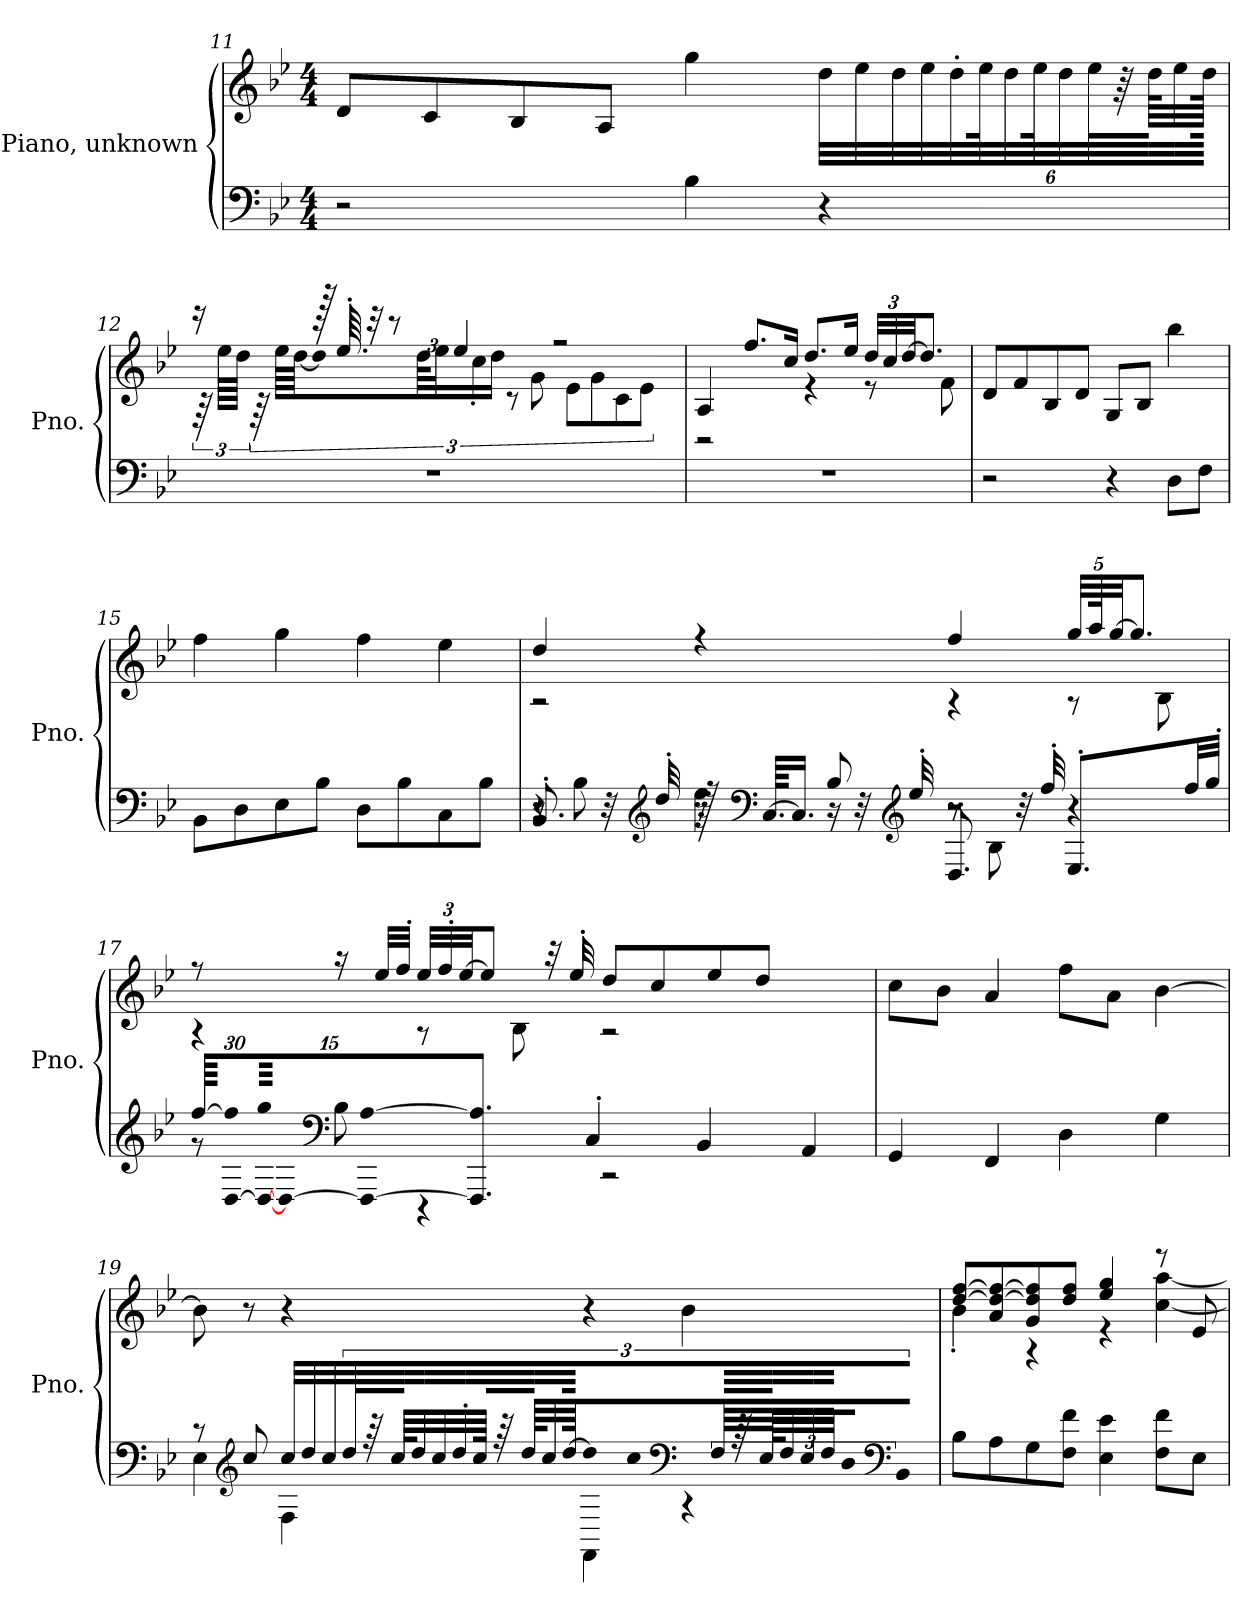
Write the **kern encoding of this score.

**kern	**kern
*part1	*part1
*staff2	*staff1
*I"Piano, unknown	*
*I'Pno.	*
!!LO:LB:g=z
*clefF4	*clefG2
*k[b-e-]	*k[b-e-]
*M4/4	*M4/4
=11	=11
2r	8d/L
.	8c/
.	8B-/
.	8A/J
4B-\	4gg\
4r	32dd\LLL
.	32ee-\
*	*Xbrackettup
.	48dd\
.	48ee-\
.	48dd'\
.	96ee-\K
.	48dd\
.	96ee-\K
.	48dd\
*	*brackettup
.	96ee-\JJJk
.	96r
.	96dd\KLLL
*	*Xbrackettup
.	48ee-\
.	96dd\JJJk
=12	=12
*	*^
*	*	*brackettup
1r	16r	96r
.	.	96ee-\LLLL
.	.	96dd\JJJJ
.	.	96r
.	.	96ee-\LLLL
.	.	[96dd\J
.	128r	32dd\]
.	64.ee-'/	.
*	*	*Xbrackettup
.	32r	96dd\K
.	.	48ee-\J
.	8r	16cc'\
.	.	16dd\JJ
.	4ee-/	8r
.	.	8g\
.	2r	8e-\L
.	.	8g\
.	.	8c\
.	.	8e-\J
!!LO:LB:g=z	!!
=13	=13	=13
1r	4A/	2r
.	8.ff/L	.
.	16cc/Jk	.
.	8.dd/L	4r
.	16ee-/Jk	.
.	48dd/LLL	8r
.	48cc/	.
.	[48dd/JJ	.
.	8.dd/J]	.
.	.	8f\
*	*v	*v
=14	=14
2r	8d/L
.	8f/
.	8B-/
.	8d/J
4r	8G/L
.	8B-/J
8D\L	4bb-\
8F\J	.
=15	=15
8BB-\L	4ff\
8D\	.
8E-\	4gg\
8B-\J	.
8D\L	4ff\
8B-\	.
8C\	4ee-\
8B-\J	.
!!LO:PB:g=z
=16	=16
*^	*^
*	*^	*	*
8.BB-'/	8r	4r	4dd/	2r
.	8B-\	.	.	.
32r	.	.	.	.
*clefG2	*	*	*	*
32dd'/	.	.	.	.
128r	4ee-\	8r	4r	.
*clefF4	*	*	*	*
[64.C/KKLL	.	.	.	.
16.C/JJ]	.	.	.	.
16r	.	8B-/	.	.
32r	.	.	.	.
*clefG2	*	*	*	*
32ee-'/	.	.	.	.
8.D'/	8r	2r	4ff/	4r
.	8B-\	.	.	.
32r	.	.	.	.
32ff'/	.	.	.	.
8.E-'/L	4r	.	40gg/LLL	8r
.	.	.	80aa/K	.
.	.	.	[40gg/JJ	.
.	.	.	8.gg/J]	.
.	.	.	.	8B-\
32ff/LL	.	.	.	.
32gg'/JJJ	.	.	.	.
*v	*v	*v	*	*
!!LO:LB:g=z	!!
=17	=17	=17
*Xbrackettup	*	*
!LO:N:vis=256	!	!
*^	*	*
[1920%17ff/LLLLL	8r	8r	4r
!LO:N:vis=256	!	!	!
[1920%17D/ 1920%17ff/]J	.	.	.
!LO:N:vis=64	!	!	!
960%17D/_ 960%17gg/	.	.	.
1920ryy	.	.	.
!LO:N:vis=256	!	!	!
1920%17D/K_	.	.	.
!LO:N:vis=64	!	!	!
960%17D/_ [960%17ff/JJJ	.	.	.
8.D/] 8.ff/]J	.	.	.
*clefF4	*	*	*
.	8B-\	16r	.
.	.	32ee-/LLL	.
.	.	32ff'/JJJ	.
4C'/	4r	48ee-/LLL	8r
.	.	48ff'/	.
.	.	[48ee-/JJ	.
.	.	8ee-/J]	.
.	.	.	8B-\
.	.	32r	.
.	.	32ee-'/	.
4BB-/	2r	8dd/L	2r
.	.	8cc/	.
4AA/	.	8ee-/	.
.	.	8dd/J	.
*v	*v	*	*
*	*v	*v
=18	=18
4GG/	8cc\L
.	8b-\J
4FF/	4a/
4D\	8ff\L
.	8a\J
4G\	[4b-\
!!LO:LB:g=z
=19	=19
*^	*
8r	4E-\	8b-\]
*clefG2	*	*
8cc/	.	8r
32cc/LLL	4F\	4r
32dd/	.	.
32cc/	.	.
*brackettup	*	*
96dd/JJJk	.	.
96r	.	.
96cc/KLLL	.	.
*Xbrackettup	*	*
48dd/	.	.
48cc/	.	.
48dd'/	.	.
*brackettup	*	*
96cc/JJJk	.	.
96r	.	.
96dd/KLLL	.	.
*Xbrackettup	*	*
48cc/	.	.
[96dd/L	.	.
64dd/]	4FF\	4r
64cc/	.	.
*brackettup	*	*
96dd/JJJJ	.	.
96r	.	.
96cc/KLLL	.	.
*Xbrackettup	*	*
48dd/	.	.
48cc/	.	.
48dd/JJ	.	.
8b-/J	.	.
*clefF4	*	*
4BB-/	4r	4b-\
*v	*v	*
=20	=20
*	*^
8B-\L	[8dd/ [8ff/L	4b-'\
8A\	8a/ 8dd/_ 8ff/_	.
8G\	8g/ 8dd/] 8ff/]	4r
8F\ 8f\J	8dd/ 8ff/J	.
4E-\ 4e-\	4ee-/ 4gg/	4r
8F\ 8f\L	8r	[4cc\ [4aa\
8E-\J	8e-/	.
*	*v	*v
=	=
*-	*-
